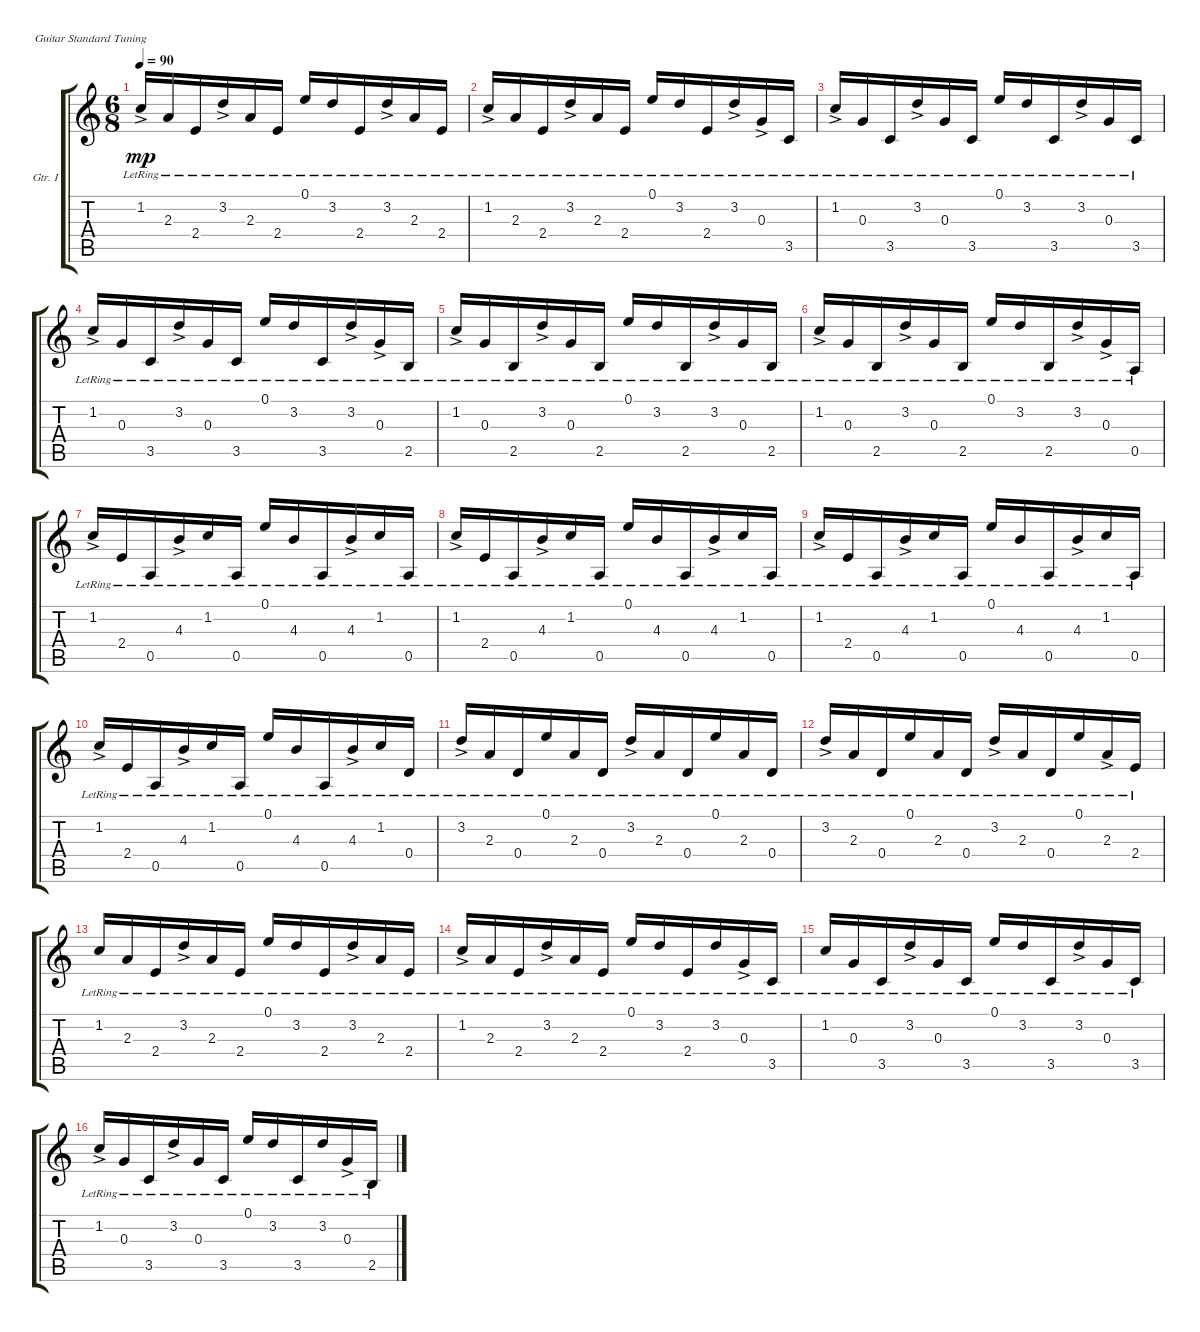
\defaultSystemsLayout 4
\bracketExtendMode groupsimilarinstruments
\firstSystemTrackNameOrientation horizontal
\otherSystemsTrackNameOrientation horizontal
\track ("Nylon Guitar" "Gtr. I") {multiBarRest instrument acousticguitarsteel}
\staff {score tabs}
\tuning (E4 B3 G3 D3 A2 E2)
\ts (6 8)
\tempo 90
\clef g2
\ks c
1.2{ac lr}.16{dy mp} 2.3{lr}.16 2.4{lr}.16 3.2{ac lr}.16 2.3{lr}.16 2.4{lr}.16 0.1{lr}.16 3.2{lr}.16 2.4{lr}.16 3.2{ac lr}.16 2.3{lr}.16 2.4{lr}.16 |
1.2{ac lr}.16 2.3{lr}.16 2.4{lr}.16 3.2{ac lr}.16 2.3{lr}.16 2.4{lr}.16 0.1{lr}.16 3.2{lr}.16 2.4{lr}.16 3.2{ac lr}.16 0.3{ac lr}.16 3.5{lr}.16 |
1.2{ac lr}.16 0.3{lr}.16 3.5{lr}.16 3.2{ac lr}.16 0.3{lr}.16 3.5{lr}.16 0.1{lr}.16 3.2{lr}.16 3.5{lr}.16 3.2{ac lr}.16 0.3{lr}.16 3.5{lr}.16 |
1.2{ac lr}.16 0.3{lr}.16 3.5{lr}.16 3.2{ac lr}.16 0.3{lr}.16 3.5{lr}.16 0.1{lr}.16 3.2{lr}.16 3.5{lr}.16 3.2{ac lr}.16 0.3{ac lr}.16 2.5{lr}.16 |
1.2{ac lr}.16 0.3{lr}.16 2.5{lr}.16 3.2{ac lr}.16 0.3{lr}.16 2.5{lr}.16 0.1{lr}.16 3.2{lr}.16 2.5{lr}.16 3.2{ac lr}.16 0.3{lr}.16 2.5{lr}.16 |
1.2{ac lr}.16 0.3{lr}.16 2.5{lr}.16 3.2{ac lr}.16 0.3{lr}.16 2.5{lr}.16 0.1{lr}.16 3.2{lr}.16 2.5{lr}.16 3.2{ac lr}.16 0.3{ac lr}.16 0.5{lr}.16 |
1.2{ac lr}.16 2.4{lr}.16 0.5{lr}.16 4.3{ac lr}.16 1.2{lr}.16 0.5{lr}.16 0.1{lr}.16 4.3{lr}.16 0.5{lr}.16 4.3{ac lr}.16 1.2{lr}.16 0.5{lr}.16 |
1.2{ac lr}.16 2.4{lr}.16 0.5{lr}.16 4.3{ac lr}.16 1.2{lr}.16 0.5{lr}.16 0.1{lr}.16 4.3{lr}.16 0.5{lr}.16 4.3{ac lr}.16 1.2{lr}.16 0.5{lr}.16 |
1.2{ac lr}.16 2.4{lr}.16 0.5{lr}.16 4.3{ac lr}.16 1.2{lr}.16 0.5{lr}.16 0.1{lr}.16 4.3{lr}.16 0.5{lr}.16 4.3{ac lr}.16 1.2{lr}.16 0.5{lr}.16 |
1.2{ac lr}.16 2.4{lr}.16 0.5{lr}.16 4.3{ac lr}.16 1.2{lr}.16 0.5{lr}.16 0.1{lr}.16 4.3{lr}.16 0.5{lr}.16 4.3{ac lr}.16 1.2{lr}.16 0.4{lr}.16 |
3.2{ac lr}.16 2.3{lr}.16 0.4{lr}.16 0.1{lr}.16 2.3{lr}.16 0.4{lr}.16 3.2{ac lr}.16 2.3{lr}.16 0.4{lr}.16 0.1{lr}.16 2.3{lr}.16 0.4{lr}.16 |
3.2{ac lr}.16 2.3{lr}.16 0.4{lr}.16 0.1{lr}.16 2.3{lr}.16 0.4{lr}.16 3.2{ac lr}.16 2.3{lr}.16 0.4{lr}.16 0.1{lr}.16 2.3{ac lr}.16 2.4{lr}.16 |
1.2{lr}.16 2.3{lr}.16 2.4{lr}.16 3.2{ac lr}.16 2.3{lr}.16 2.4{lr}.16 0.1{lr}.16 3.2{lr}.16 2.4{lr}.16 3.2{ac lr}.16 2.3{lr}.16 2.4{lr}.16 |
1.2{ac lr}.16 2.3{lr}.16 2.4{lr}.16 3.2{ac lr}.16 2.3{lr}.16 2.4{lr}.16 0.1{lr}.16 3.2{lr}.16 2.4{lr}.16 3.2{lr}.16 0.3{ac lr}.16 3.5{lr}.16 |
1.2{lr}.16 0.3{lr}.16 3.5{lr}.16 3.2{ac lr}.16 0.3{lr}.16 3.5{lr}.16 0.1{lr}.16 3.2{lr}.16 3.5{lr}.16 3.2{ac lr}.16 0.3{lr}.16 3.5{lr}.16 |
1.2{ac lr}.16 0.3{lr}.16 3.5{lr}.16 3.2{ac lr}.16 0.3{lr}.16 3.5{lr}.16 0.1{lr}.16 3.2{lr}.16 3.5{lr}.16 3.2{lr}.16 0.3{ac lr}.16 2.5{lr}.16
